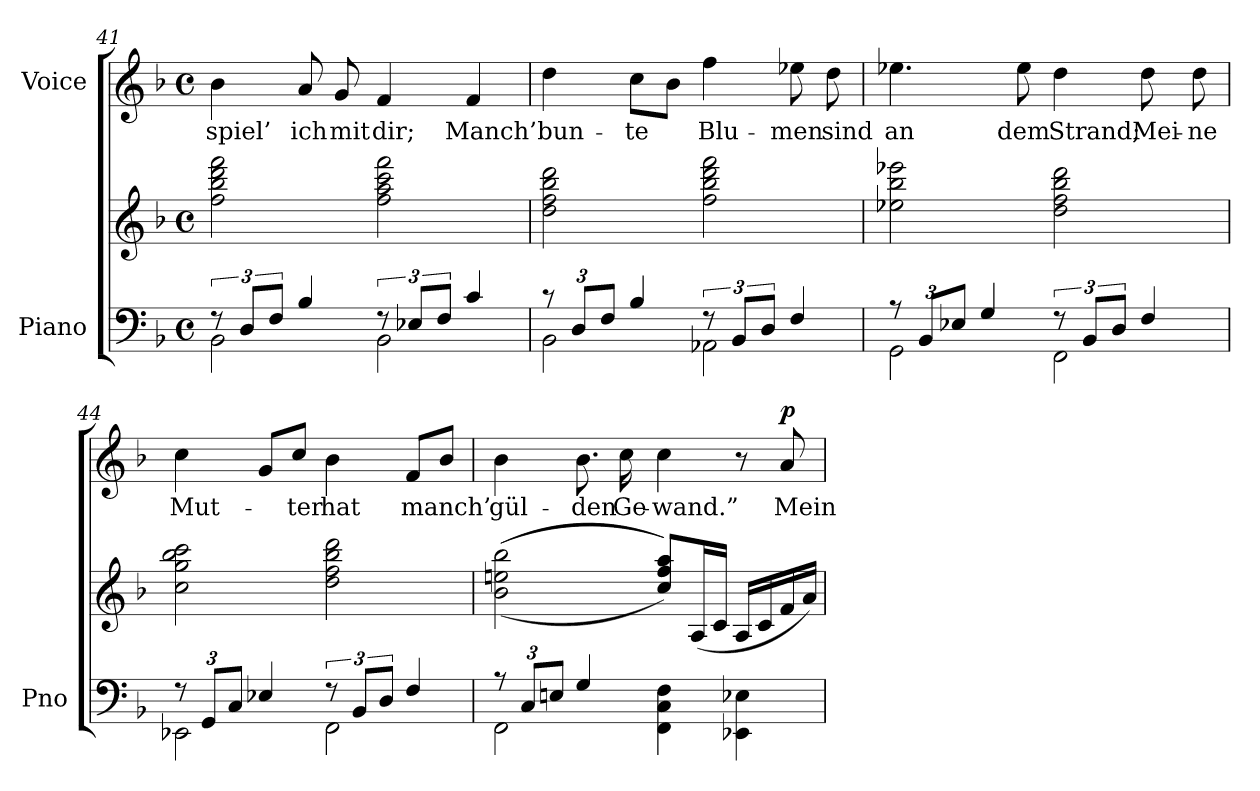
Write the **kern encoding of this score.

**kern	**kern	**kern	**text	**dynam
*part2	*part2	*part1	*part1	*part1
*staff3	*staff2	*staff1	*staff1	*staff1
*I"Piano	*	*I"Voice	*	*
*I'Pno	*	*	*	*
*clefF4	*clefG2	*clefG2	*	*
*k[b-]	*k[b-]	*k[b-]	*	*
*M4/4	*M4/4	*M4/4	*	*
*met(c)	*met(c)	*met(c)	*	*
=41	=41	=41	=41	=41
*^	*	*	*	*
12r	2BB-\	2ff\ 2bb-\ 2ddd\ 2fff\	4b-\	spiel’	.
12D/L	.	.	.	.	.
12F/J	.	.	.	.	.
4B-/	.	.	8a/	ich	.
.	.	.	8g/	mit	.
12r	2BB-\	2ff\ 2aa\ 2ccc\ 2fff\	4f/	dir;	.
12E-X/L	.	.	.	.	.
12F/J	.	.	.	.	.
4c/	.	.	4f/	Manch’	.
=42	=42	=42	=42	=42	=42
*Xbrackettup	*	*	*	*	*
12r	2BB-\	2dd\ 2ff\ 2bb-\ 2ddd\	4dd\	bun-	.
12D/L	.	.	.	.	.
12F/J	.	.	.	.	.
4B-/	.	.	8cc\L	-te	.
.	.	.	8b-\J	.	.
*brackettup	*	*	*	*	*
12r	2AA-X\	2ff\ 2bb-\ 2ddd\ 2fff\	4ff\	Blu-	.
12BB-/L	.	.	.	.	.
12D/J	.	.	.	.	.
4F/	.	.	8ee-X\	-men	.
.	.	.	8dd\	sind	.
=43	=43	=43	=43	=43	=43
*Xbrackettup	*	*	*	*	*
12r	2GG\	2ee-X\ 2bb-\ 2eee-X\	4.ee-X\	an	.
12BB-/L	.	.	.	.	.
12E-X/J	.	.	.	.	.
4G/	.	.	.	.	.
.	.	.	8ee-\	dem	.
*brackettup	*	*	*	*	*
12r	2FF\	2dd\ 2ff\ 2bb-\ 2ddd\	4dd\	Strand;	.
12BB-/L	.	.	.	.	.
12D/J	.	.	.	.	.
4F/	.	.	8dd\	Mei-	.
.	.	.	8dd\	-ne	.
=44	=44	=44	=44	=44	=44
*Xbrackettup	*	*	*	*	*
12r	2EE-X\	2cc\ 2gg\ 2bb-\ 2ccc\	4cc\	Mut-	.
12GG/L	.	.	.	.	.
12C/J	.	.	.	.	.
4E-X/	.	.	8g/L	.	.
.	.	.	8cc/J	-ter	.
*brackettup	*	*	*	*	*
12r	2FF\	2dd\ 2ff\ 2bb-\ 2ddd\	4b-\	hat	.
12BB-/L	.	.	.	.	.
12D/J	.	.	.	.	.
4F/	.	.	8f/L	manch’	.
.	.	.	8b-/J	.	.
=45	=45	=45	=45	=45	=45
*Xbrackettup	*	*	*	*	*
12r	2FF\	(((<2b-\ 2een\ 2bb-\	4b-\	gül-	.
12C/L	.	.	.	.	.
12En/J	.	.	.	.	.
4G/	.	.	8.b-\	-den	.
.	.	.	16cc\	Ge-	.
4FF\ 4C\ 4F\	2ryy	8cc/ 8ff/ 8aa/L)))	4cc\	-wand.”	.
.	.	(16A/L	.	.	.
.	.	16c/JJ	.	.	.
4EE-X\ 4E-X\	.	16A/LL	8r	.	.
.	.	16c/	.	.	.
!	!	!	!	!	!LO:DY:a
.	.	16f/	8a/	Mein	p
.	.	16a/JJ)	.	.	.
*v	*v	*	*	*	*
=	=	=	=	=
*-	*-	*-	*-	*-
